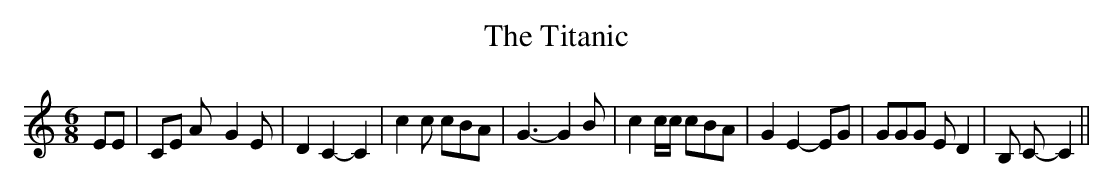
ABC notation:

X:1
T:The Titanic
M:6/8
L:1/8
K:C
 EE| CE A- G2 E| D2 C2- C2| c2 c cBA| G3- G2 B| c2 c/2c/2 cBA| G2 E2- EG|\
 GGG E D2| B, C- C2||
